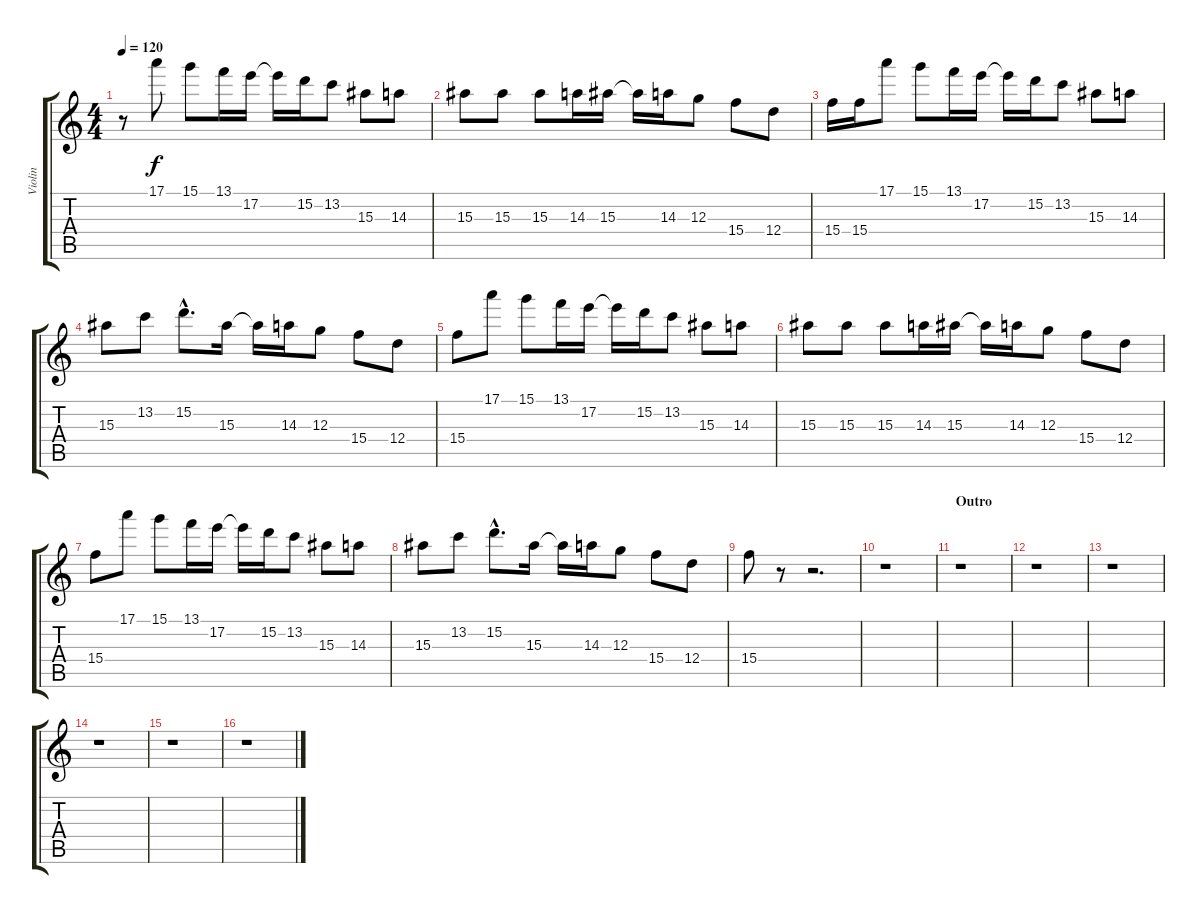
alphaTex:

\track ("Violin" "Violin") {instrument electricguitarmuted}
\staff {score tabs}
\tuning (E4 B3 G3 D3 A2 E2) {hide}
\ts (4 4)
\tempo 120
\clef g2
\ks c
r.8{dy f} 17.1.8 15.1.8 13.1.16 17.2.16 17.2{t}.16 15.2.16 13.2.8 15.3.8 14.3.8 |
15.3.8 15.3.8 15.3.8 14.3.16 15.3.16 15.3{t}.16 14.3.16 12.3.8 15.4.8 12.4.8 |
15.4.16 15.4.16 17.1.8 15.1.8 13.1.16 17.2.16 17.2{t}.16 15.2.16 13.2.8 15.3.8 14.3.8 |
15.3.8 13.2.8 15.2{hac}.8{d} 15.3.16 15.3{t}.16 14.3.16 12.3.8 15.4.8 12.4.8 |
15.4.8 17.1.8 15.1.8 13.1.16 17.2.16 17.2{t}.16 15.2.16 13.2.8 15.3.8 14.3.8 |
15.3.8 15.3.8 15.3.8 14.3.16 15.3.16 15.3{t}.16 14.3.16 12.3.8 15.4.8 12.4.8 |
15.4.8 17.1.8 15.1.8 13.1.16 17.2.16 17.2{t}.16 15.2.16 13.2.8 15.3.8 14.3.8 |
15.3.8 13.2.8 15.2{hac}.8{d} 15.3.16 15.3{t}.16 14.3.16 12.3.8 15.4.8 12.4.8 |
15.4.8 r.8 r.2{d} |
r.1 |
\section ("" "Outro")
r.1 |
r.1 |
r.1 |
r.1 |
r.1 |
r.1
